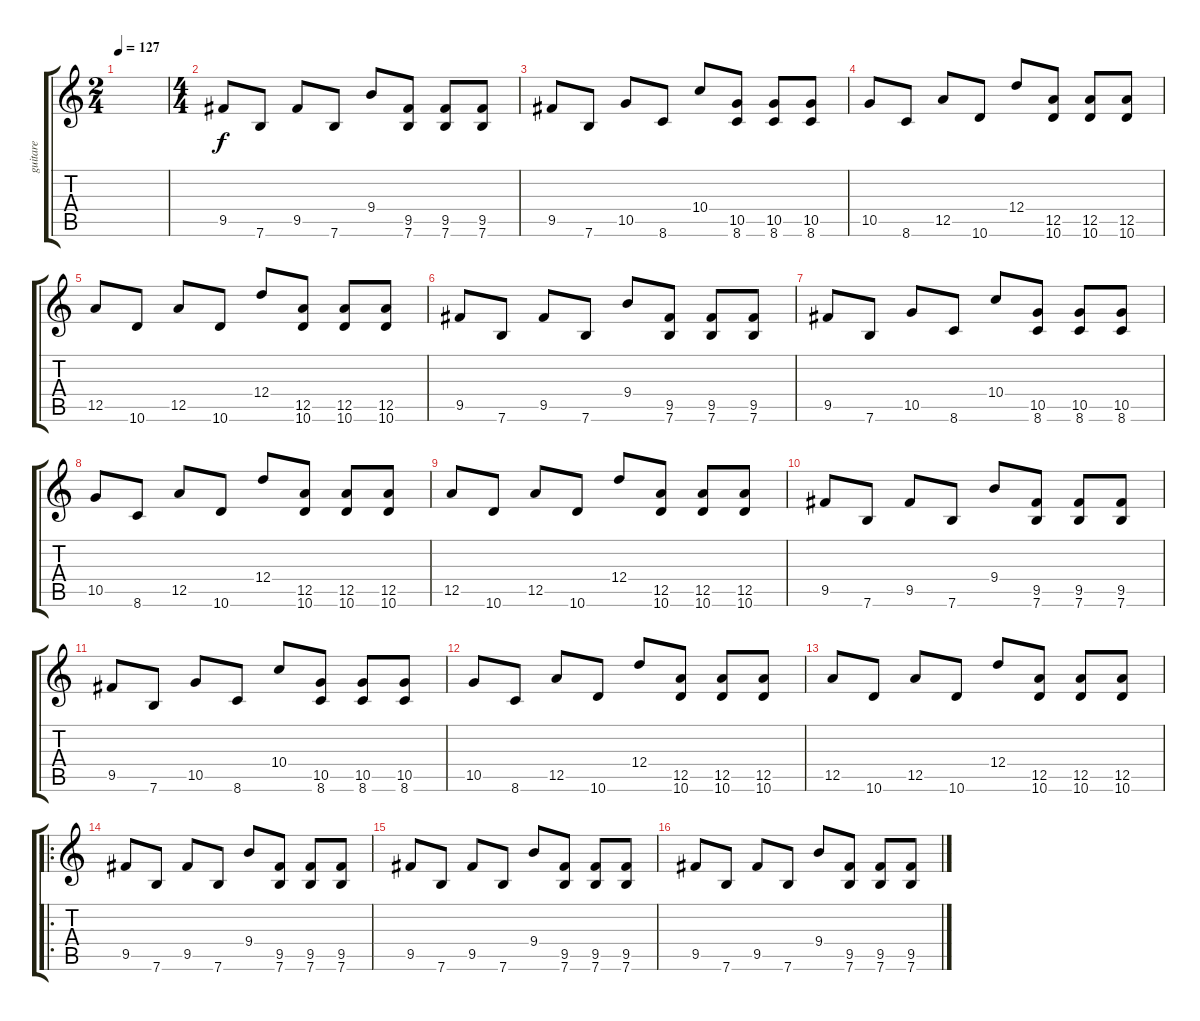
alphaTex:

\track ("guitare" "guitare") {instrument overdrivenguitar}
\staff {score tabs}
\tuning (E4 B3 G3 D3 A2 E2) {hide}
\ts (2 4)
\tempo 127
\clef g2
\ks c
|
\ts (4 4)
9.5.8 7.6.8 9.5.8 7.6.8 9.4.8 (9.5 7.6).8 (9.5 7.6).8 (9.5 7.6).8 |
9.5.8 7.6.8 10.5.8 8.6.8 10.4.8 (10.5 8.6).8 (10.5 8.6).8 (10.5 8.6).8 |
10.5.8 8.6.8 12.5.8 10.6.8 12.4.8 (12.5 10.6).8 (12.5 10.6).8 (12.5 10.6).8 |
12.5.8 10.6.8 12.5.8 10.6.8 12.4.8 (12.5 10.6).8 (12.5 10.6).8 (12.5 10.6).8 |
9.5.8 7.6.8 9.5.8 7.6.8 9.4.8 (9.5 7.6).8 (9.5 7.6).8 (9.5 7.6).8 |
9.5.8 7.6.8 10.5.8 8.6.8 10.4.8 (10.5 8.6).8 (10.5 8.6).8 (10.5 8.6).8 |
10.5.8 8.6.8 12.5.8 10.6.8 12.4.8 (12.5 10.6).8 (12.5 10.6).8 (12.5 10.6).8 |
12.5.8 10.6.8 12.5.8 10.6.8 12.4.8 (12.5 10.6).8 (12.5 10.6).8 (12.5 10.6).8 |
9.5.8 7.6.8 9.5.8 7.6.8 9.4.8 (9.5 7.6).8 (9.5 7.6).8 (9.5 7.6).8 |
9.5.8 7.6.8 10.5.8 8.6.8 10.4.8 (10.5 8.6).8 (10.5 8.6).8 (10.5 8.6).8 |
10.5.8 8.6.8 12.5.8 10.6.8 12.4.8 (12.5 10.6).8 (12.5 10.6).8 (12.5 10.6).8 |
12.5.8 10.6.8 12.5.8 10.6.8 12.4.8 (12.5 10.6).8 (12.5 10.6).8 (12.5 10.6).8 |
\ro
9.5.8 7.6.8 9.5.8 7.6.8 9.4.8 (9.5 7.6).8 (9.5 7.6).8 (9.5 7.6).8 |
9.5.8 7.6.8 9.5.8 7.6.8 9.4.8 (9.5 7.6).8 (9.5 7.6).8 (9.5 7.6).8 |
9.5.8 7.6.8 9.5.8 7.6.8 9.4.8 (9.5 7.6).8 (9.5 7.6).8 (9.5 7.6).8
